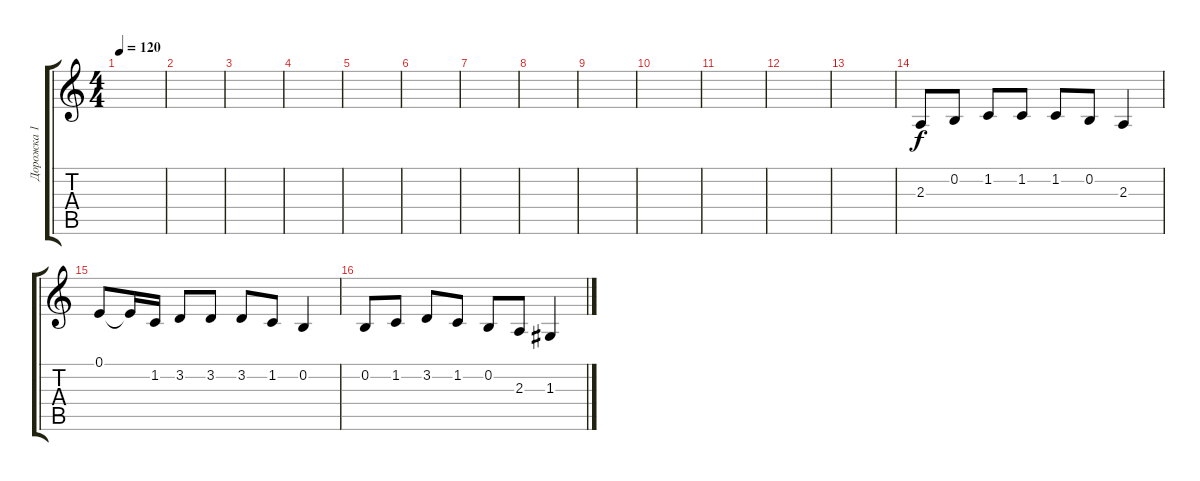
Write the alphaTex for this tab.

\track ("Дорожка 1" "Дорожка 1") {instrument accordion}
\staff {score tabs}
\tuning (E4 B3 G3 D3 A2 E2) {hide}
\ts (4 4)
\tempo 120
\clef g2
\ks c
|
|
|
|
|
|
|
|
|
|
|
|
|
2.3.8 0.2.8 1.2.8 1.2.8 1.2.8 0.2.8 2.3.4 |
0.1.8 0.1{t}.16 1.2.16 3.2.8 3.2.8 3.2.8 1.2.8 0.2.4 |
0.2.8 1.2.8 3.2.8 1.2.8 0.2.8 2.3.8 1.3.4
